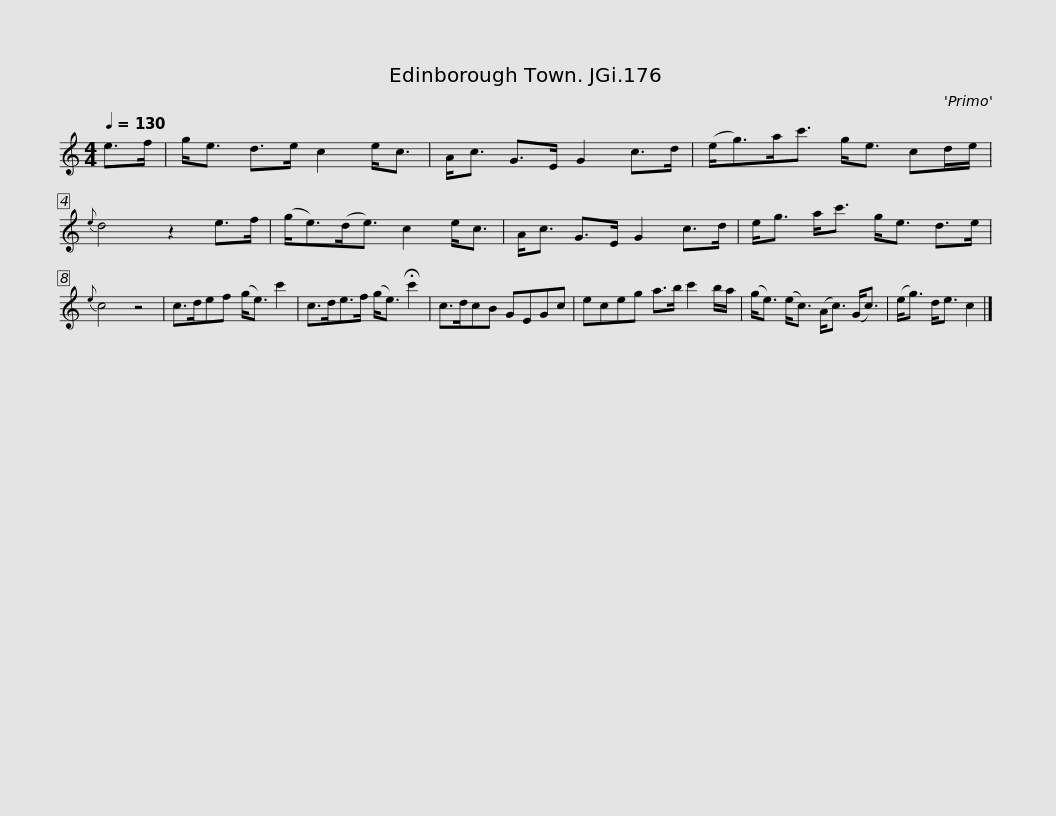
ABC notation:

X:1
L:1/8
Q:1/4=130
M:4/4
I:linebreak $
K:C
V:1 treble
V:1
 e>f | g<e d>e c2 e<c | A<c G>E G2 c>d | (e<g)a<c' g<e cd/e/ |{e} d4 z2 e>f | %5
 (g<e)(d<e) c2 e<c |$ A<c G>E G2 c>d | e<g a<c' g<e d>e |{e} c4 z4 | c>def (g<e) c'2 | %10
 c>de>f (g<e) !fermata!c'2 | c>dcB GEGc |$ eceg a>b c'2 b/a/ | (g<e) (e<c) (A<c) (G<c) | (e<g) d<e c2 |] %15
